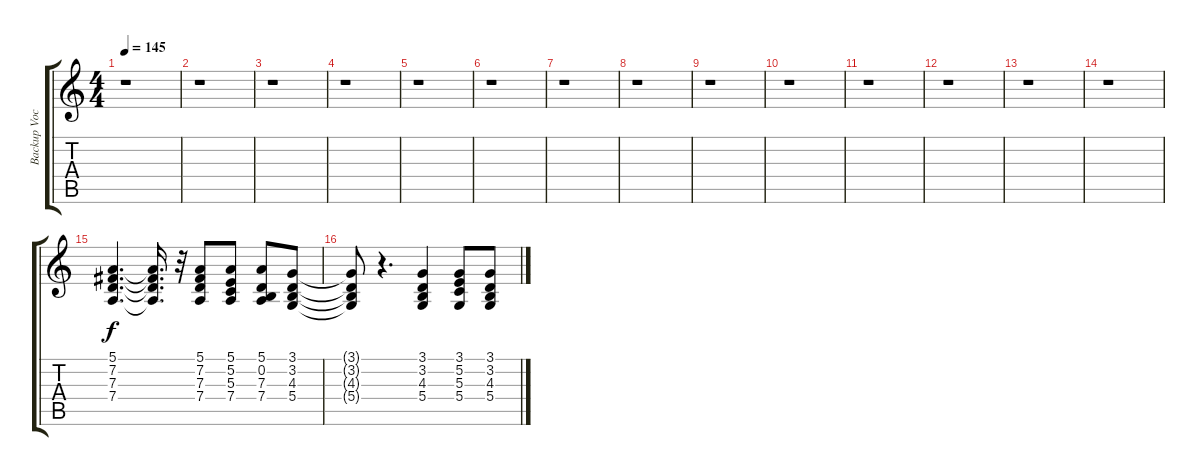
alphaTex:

\track ("Backup Vocals 2" "Backup Voc") {instrument voiceoohs}
\staff {score tabs}
\tuning (E4 B3 G3 D3 A2 E2) {hide}
\ts (4 4)
\tempo 145
\clef g2
\ks c
r.1{dy f} |
r.1 |
r.1 |
r.1 |
r.1 |
r.1 |
r.1 |
r.1 |
r.1 |
r.1 |
r.1 |
r.1 |
r.1 |
r.1 |
(5.1 7.2 7.3 7.4).4{d} (5.1{t} 7.2{t} 7.3{t} 7.4{t}).16{d} r.32 (5.1 7.2 7.3 7.4).8 (5.1 5.2 5.3 7.4).8 (5.1 0.2 7.3 7.4).8 (3.1 3.2 4.3 5.4).8 |
(3.1{t} 3.2{t} 4.3{t} 5.4{t}).8 r.4{d} (3.1 3.2 4.3 5.4).4 (3.1 5.2 5.3 5.4).8 (3.1 3.2 4.3 5.4).8
